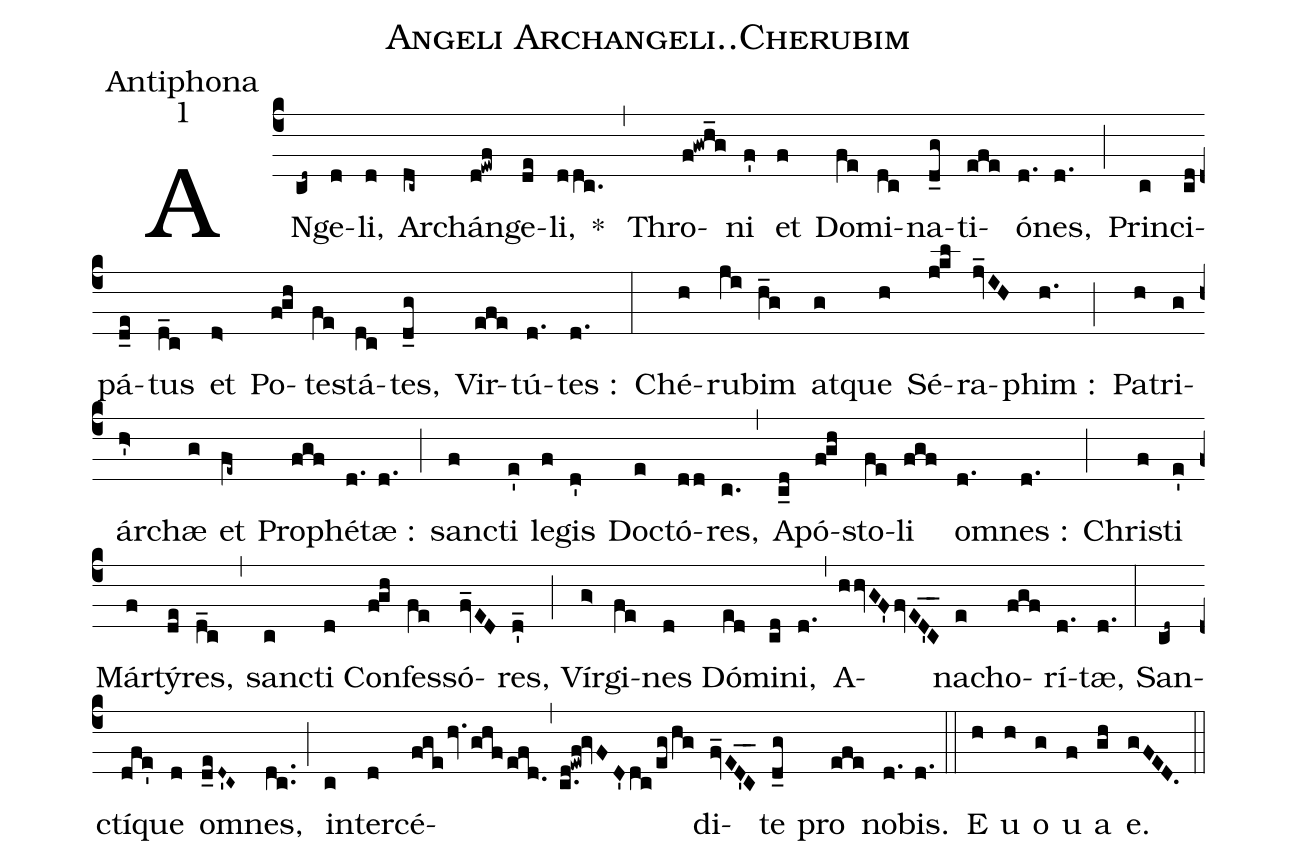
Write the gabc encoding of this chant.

name:Angeli Archangeli..Cherubim;
office-part:Antiphona;
mode:1;
%%
(c4) AN(cd~)ge(d)li,(d) Ar(dc~)chán(d!ewf)ge(de)li,(ddc.) * (,) Thro(f!gwh_g)ni(f') et(f) Do(fe)mi(dc)na(d_g)ti(efe)ó(d.)nes,(d.) (;) Prin(c)ci(cd)pá(d_e)tus(d_c) et(d>) Po(f!gh)te(fe)stá(dc)tes,(d_g) Vir(efe)tú(d.)tes :(d.) (:) Ché(h)ru(ji)bim(h_g) at(g)que(h) Sé(j!kl)ra(jv_IH)phim :(h.) (;) Pa(h)tri(g)ár(h'>)chæ(g) et(fe~) Pro(fgf)phé(d.)tæ :(d.) (;) san(f)cti(e') le(f)gis(d') Do(e)ctó(dd)res,(c.) (,) A(c_d)pó(f!gh)sto(fe)li(fgf) o(d.)mnes :(d.) (;) Chri(f)sti(e') Már(f)tý(de)res,(d_c) (,) san(c)cti(d) Con(f!gh)fes(fe)só(fv_ED)res,(d'_) (;) Vír(g>)gi(fe)nes(d) Dó(ed)mi(cd)ni,(d.) (,) A(hhvGF'fvED'C__)na(e)cho(fgf)rí(d.)tæ,(d.) (:) San(cd~)ctí(dfe')que(d) om(d_eD'~C~)nes,(dc..) (;) in(c)ter(d)cé(fge/hv./ghf/efd.,c.d!ewf!gvFD'dc/eg/hg)di(fv_ED'C__)te(d_g) pro(efe) no(d.)bis.(d.) (::) E(h) u(h) o(g) u(f) a(gh) e.(gFED.) (::)
